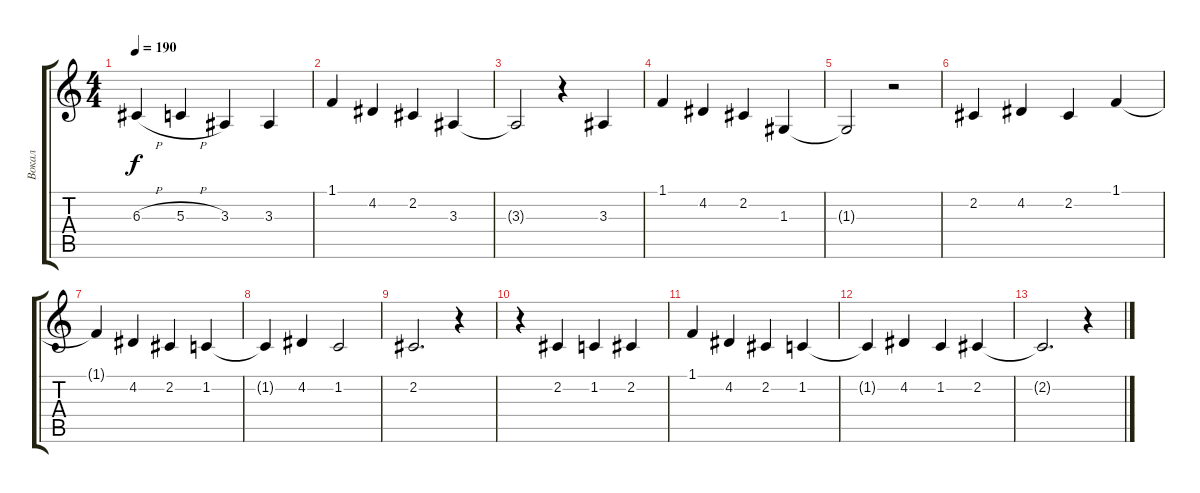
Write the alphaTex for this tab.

\track ("Вокал" "Вокал") {instrument lead2sawtooth}
\staff {score tabs}
\tuning (E4 B3 G3 D3 A2 E2) {hide}
\ts (4 4)
\tempo 190
\clef g2
\ks c
6.3{h}.4{dy f} 5.3{h}.4 3.3.4 3.3.4 |
1.1.4 4.2.4 2.2.4 3.3.4 |
3.3{t}.2 r.4 3.3.4 |
1.1.4 4.2.4 2.2.4 1.3.4 |
1.3{t}.2 r.2 |
2.2.4 4.2.4 2.2.4 1.1.4 |
1.1{t}.4 4.2.4 2.2.4 1.2.4 |
1.2{t}.4 4.2.4 1.2.2 |
2.2.2{d} r.4 |
r.4 2.2.4 1.2.4 2.2.4 |
1.1.4 4.2.4 2.2.4 1.2.4 |
1.2{t}.4 4.2.4 1.2.4 2.2.4 |
2.2{t}.2{d} r.4
